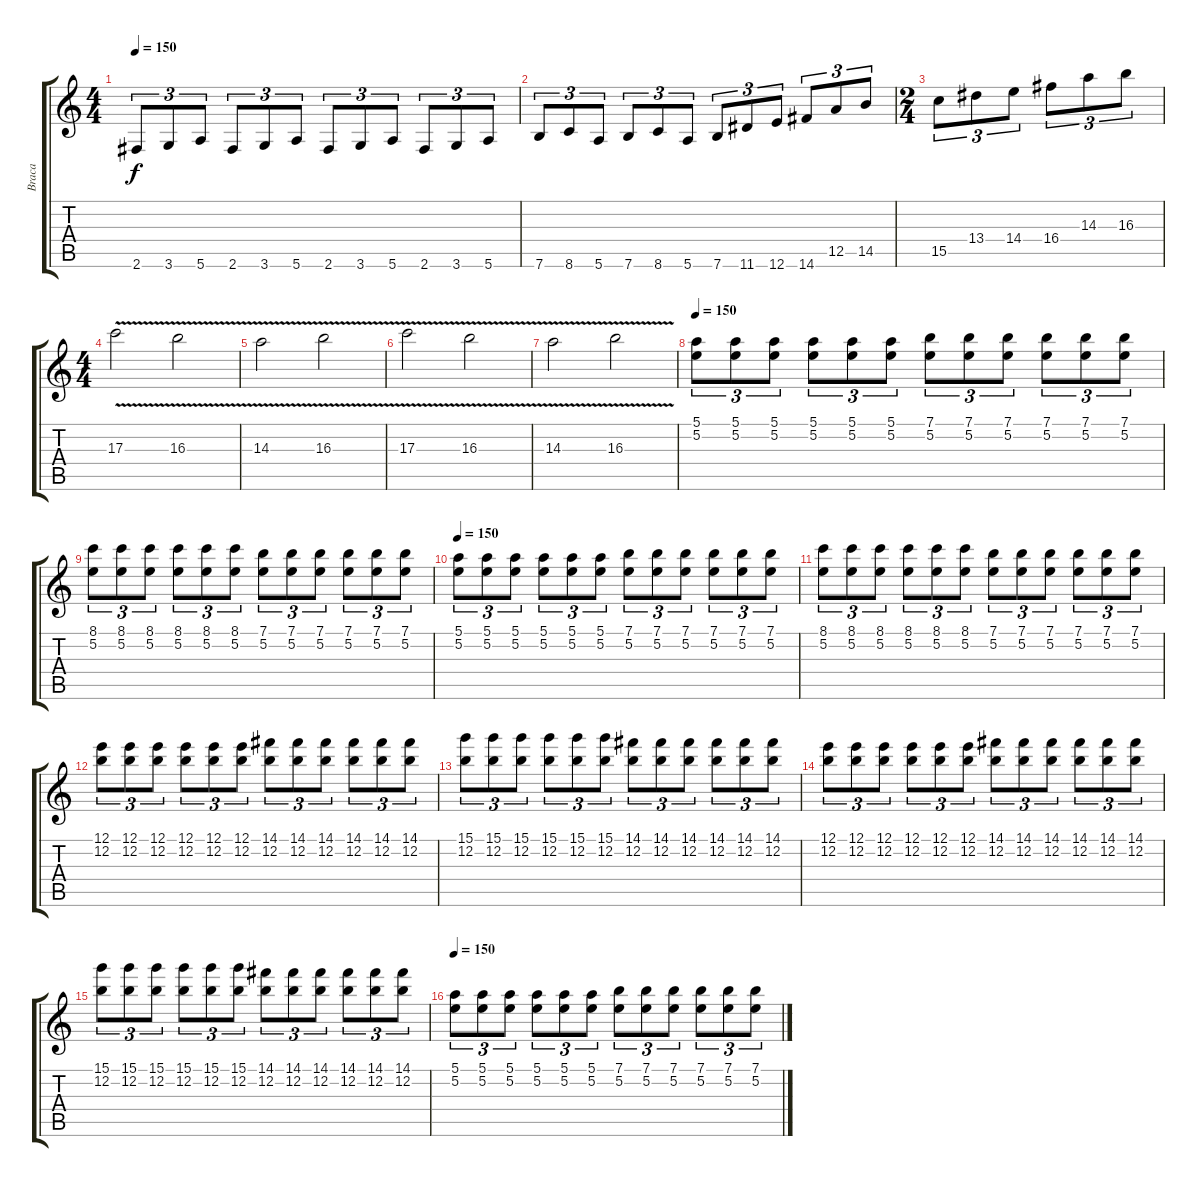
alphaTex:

\track ("Braca" "Braca") {instrument electricguitarjazz}
\staff {score tabs}
\tuning (E4 B3 G3 D3 A2 E2) {hide}
\ts (4 4)
\tempo 150
\clef g2
\ks c
2.6.8{tu (3 2) dy f instrument distortionguitar} 3.6.8{tu (3 2)} 5.6.8{tu (3 2)} 2.6.8{tu (3 2)} 3.6.8{tu (3 2)} 5.6.8{tu (3 2)} 2.6.8{tu (3 2)} 3.6.8{tu (3 2)} 5.6.8{tu (3 2)} 2.6.8{tu (3 2)} 3.6.8{tu (3 2)} 5.6.8{tu (3 2)} |
7.6.8{tu (3 2)} 8.6.8{tu (3 2)} 5.6.8{tu (3 2)} 7.6.8{tu (3 2)} 8.6.8{tu (3 2)} 5.6.8{tu (3 2)} 7.6.8{tu (3 2)} 11.6.8{tu (3 2)} 12.6.8{tu (3 2)} 14.6.8{tu (3 2)} 12.5.8{tu (3 2)} 14.5.8{tu (3 2)} |
\ts (2 4)
15.5.8{tu (3 2)} 13.4.8{tu (3 2)} 14.4.8{tu (3 2)} 16.4.8{tu (3 2)} 14.3.8{tu (3 2)} 16.3.8{tu (3 2)} |
\ts (4 4)
17.3{v}.2 16.3{v}.2 |
14.3{v}.2 16.3{v}.2 |
17.3{v}.2 16.3{v}.2 |
14.3{v}.2 16.3{v}.2 |
\tempo 150
(5.1 5.2).8{tu (3 2) instrument distortionguitar} (5.1 5.2).8{tu (3 2)} (5.1 5.2).8{tu (3 2)} (5.1 5.2).8{tu (3 2)} (5.1 5.2).8{tu (3 2)} (5.1 5.2).8{tu (3 2)} (7.1 5.2).8{tu (3 2)} (7.1 5.2).8{tu (3 2)} (7.1 5.2).8{tu (3 2)} (7.1 5.2).8{tu (3 2)} (7.1 5.2).8{tu (3 2)} (7.1 5.2).8{tu (3 2)} |
(8.1 5.2).8{tu (3 2)} (8.1 5.2).8{tu (3 2)} (8.1 5.2).8{tu (3 2)} (8.1 5.2).8{tu (3 2)} (8.1 5.2).8{tu (3 2)} (8.1 5.2).8{tu (3 2)} (7.1 5.2).8{tu (3 2)} (7.1 5.2).8{tu (3 2)} (7.1 5.2).8{tu (3 2)} (7.1 5.2).8{tu (3 2)} (7.1 5.2).8{tu (3 2)} (7.1 5.2).8{tu (3 2)} |
\tempo 150
(5.1 5.2).8{tu (3 2) instrument distortionguitar} (5.1 5.2).8{tu (3 2)} (5.1 5.2).8{tu (3 2)} (5.1 5.2).8{tu (3 2)} (5.1 5.2).8{tu (3 2)} (5.1 5.2).8{tu (3 2)} (7.1 5.2).8{tu (3 2)} (7.1 5.2).8{tu (3 2)} (7.1 5.2).8{tu (3 2)} (7.1 5.2).8{tu (3 2)} (7.1 5.2).8{tu (3 2)} (7.1 5.2).8{tu (3 2)} |
(8.1 5.2).8{tu (3 2)} (8.1 5.2).8{tu (3 2)} (8.1 5.2).8{tu (3 2)} (8.1 5.2).8{tu (3 2)} (8.1 5.2).8{tu (3 2)} (8.1 5.2).8{tu (3 2)} (7.1 5.2).8{tu (3 2)} (7.1 5.2).8{tu (3 2)} (7.1 5.2).8{tu (3 2)} (7.1 5.2).8{tu (3 2)} (7.1 5.2).8{tu (3 2)} (7.1 5.2).8{tu (3 2)} |
(12.1 12.2).8{tu (3 2)} (12.1 12.2).8{tu (3 2)} (12.1 12.2).8{tu (3 2)} (12.1 12.2).8{tu (3 2)} (12.1 12.2).8{tu (3 2)} (12.1 12.2).8{tu (3 2)} (14.1 12.2).8{tu (3 2)} (14.1 12.2).8{tu (3 2)} (14.1 12.2).8{tu (3 2)} (14.1 12.2).8{tu (3 2)} (14.1 12.2).8{tu (3 2)} (14.1 12.2).8{tu (3 2)} |
(15.1 12.2).8{tu (3 2)} (15.1 12.2).8{tu (3 2)} (15.1 12.2).8{tu (3 2)} (15.1 12.2).8{tu (3 2)} (15.1 12.2).8{tu (3 2)} (15.1 12.2).8{tu (3 2)} (14.1 12.2).8{tu (3 2)} (14.1 12.2).8{tu (3 2)} (14.1 12.2).8{tu (3 2)} (14.1 12.2).8{tu (3 2)} (14.1 12.2).8{tu (3 2)} (14.1 12.2).8{tu (3 2)} |
(12.1 12.2).8{tu (3 2)} (12.1 12.2).8{tu (3 2)} (12.1 12.2).8{tu (3 2)} (12.1 12.2).8{tu (3 2)} (12.1 12.2).8{tu (3 2)} (12.1 12.2).8{tu (3 2)} (14.1 12.2).8{tu (3 2)} (14.1 12.2).8{tu (3 2)} (14.1 12.2).8{tu (3 2)} (14.1 12.2).8{tu (3 2)} (14.1 12.2).8{tu (3 2)} (14.1 12.2).8{tu (3 2)} |
(15.1 12.2).8{tu (3 2)} (15.1 12.2).8{tu (3 2)} (15.1 12.2).8{tu (3 2)} (15.1 12.2).8{tu (3 2)} (15.1 12.2).8{tu (3 2)} (15.1 12.2).8{tu (3 2)} (14.1 12.2).8{tu (3 2)} (14.1 12.2).8{tu (3 2)} (14.1 12.2).8{tu (3 2)} (14.1 12.2).8{tu (3 2)} (14.1 12.2).8{tu (3 2)} (14.1 12.2).8{tu (3 2)} |
\tempo 150
(5.1 5.2).8{tu (3 2) instrument distortionguitar} (5.1 5.2).8{tu (3 2)} (5.1 5.2).8{tu (3 2)} (5.1 5.2).8{tu (3 2)} (5.1 5.2).8{tu (3 2)} (5.1 5.2).8{tu (3 2)} (7.1 5.2).8{tu (3 2)} (7.1 5.2).8{tu (3 2)} (7.1 5.2).8{tu (3 2)} (7.1 5.2).8{tu (3 2)} (7.1 5.2).8{tu (3 2)} (7.1 5.2).8{tu (3 2)}
